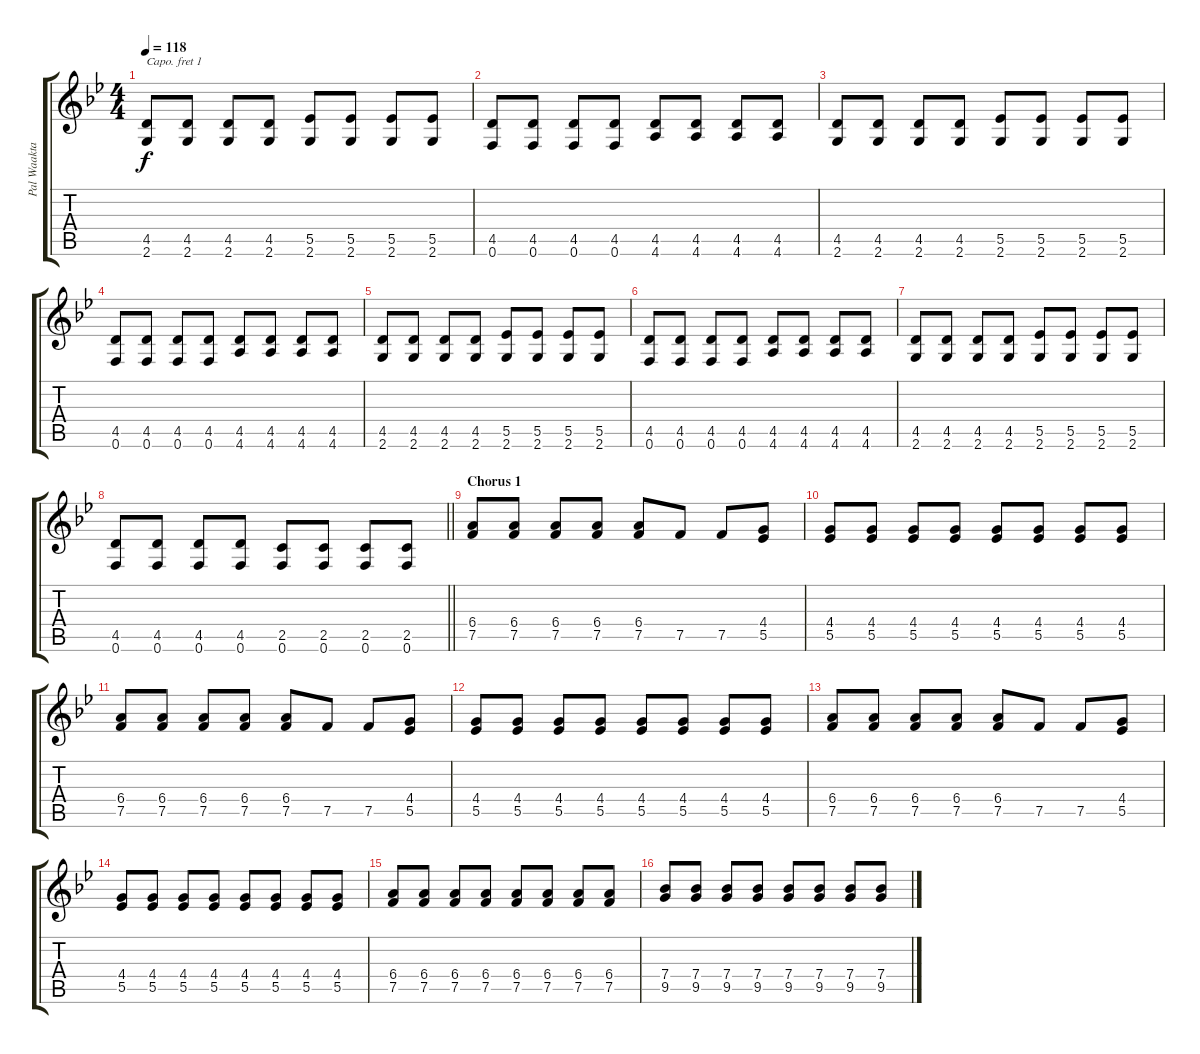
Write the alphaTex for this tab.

\track ("Pal Waaktaar" "Pal Waakta") {instrument electricguitarclean}
\staff {score tabs}
\capo 1
\tuning (E4 B3 G3 D3 A2 E2) {hide}
\ts (4 4)
\tempo 118
\clef g2
\ks bb
(4.5 2.6).8{dy f} (4.5 2.6).8 (4.5 2.6).8 (4.5 2.6).8 (5.5 2.6).8 (5.5 2.6).8 (5.5 2.6).8 (5.5 2.6).8 |
(4.5 0.6).8 (4.5 0.6).8 (4.5 0.6).8 (4.5 0.6).8 (4.5 4.6).8 (4.5 4.6).8 (4.5 4.6).8 (4.5 4.6).8 |
(4.5 2.6).8 (4.5 2.6).8 (4.5 2.6).8 (4.5 2.6).8 (5.5 2.6).8 (5.5 2.6).8 (5.5 2.6).8 (5.5 2.6).8 |
(4.5 0.6).8 (4.5 0.6).8 (4.5 0.6).8 (4.5 0.6).8 (4.5 4.6).8 (4.5 4.6).8 (4.5 4.6).8 (4.5 4.6).8 |
(4.5 2.6).8 (4.5 2.6).8 (4.5 2.6).8 (4.5 2.6).8 (5.5 2.6).8 (5.5 2.6).8 (5.5 2.6).8 (5.5 2.6).8 |
(4.5 0.6).8 (4.5 0.6).8 (4.5 0.6).8 (4.5 0.6).8 (4.5 4.6).8 (4.5 4.6).8 (4.5 4.6).8 (4.5 4.6).8 |
(4.5 2.6).8 (4.5 2.6).8 (4.5 2.6).8 (4.5 2.6).8 (5.5 2.6).8 (5.5 2.6).8 (5.5 2.6).8 (5.5 2.6).8 |
\barLineRight lightlight
(4.5 0.6).8 (4.5 0.6).8 (4.5 0.6).8 (4.5 0.6).8 (2.5 0.6).8 (2.5 0.6).8 (2.5 0.6).8 (2.5 0.6).8 |
\section ("" "Chorus 1")
(6.4 7.5).8{volume 9} (6.4 7.5).8 (6.4 7.5).8 (6.4 7.5).8 (6.4 7.5).8 7.5.8 7.5.8 (4.4 5.5).8 |
(4.4 5.5).8 (4.4 5.5).8 (4.4 5.5).8 (4.4 5.5).8 (4.4 5.5).8 (4.4 5.5).8 (4.4 5.5).8 (4.4 5.5).8 |
(6.4 7.5).8 (6.4 7.5).8 (6.4 7.5).8 (6.4 7.5).8 (6.4 7.5).8 7.5.8 7.5.8 (4.4 5.5).8 |
(4.4 5.5).8 (4.4 5.5).8 (4.4 5.5).8 (4.4 5.5).8 (4.4 5.5).8 (4.4 5.5).8 (4.4 5.5).8 (4.4 5.5).8 |
(6.4 7.5).8 (6.4 7.5).8 (6.4 7.5).8 (6.4 7.5).8 (6.4 7.5).8 7.5.8 7.5.8 (4.4 5.5).8 |
(4.4 5.5).8 (4.4 5.5).8 (4.4 5.5).8 (4.4 5.5).8 (4.4 5.5).8 (4.4 5.5).8 (4.4 5.5).8 (4.4 5.5).8 |
(6.4 7.5).8 (6.4 7.5).8 (6.4 7.5).8 (6.4 7.5).8 (6.4 7.5).8 (6.4 7.5).8 (6.4 7.5).8 (6.4 7.5).8 |
(7.4 9.5).8 (7.4 9.5).8 (7.4 9.5).8 (7.4 9.5).8 (7.4 9.5).8 (7.4 9.5).8 (7.4 9.5).8 (7.4 9.5).8
